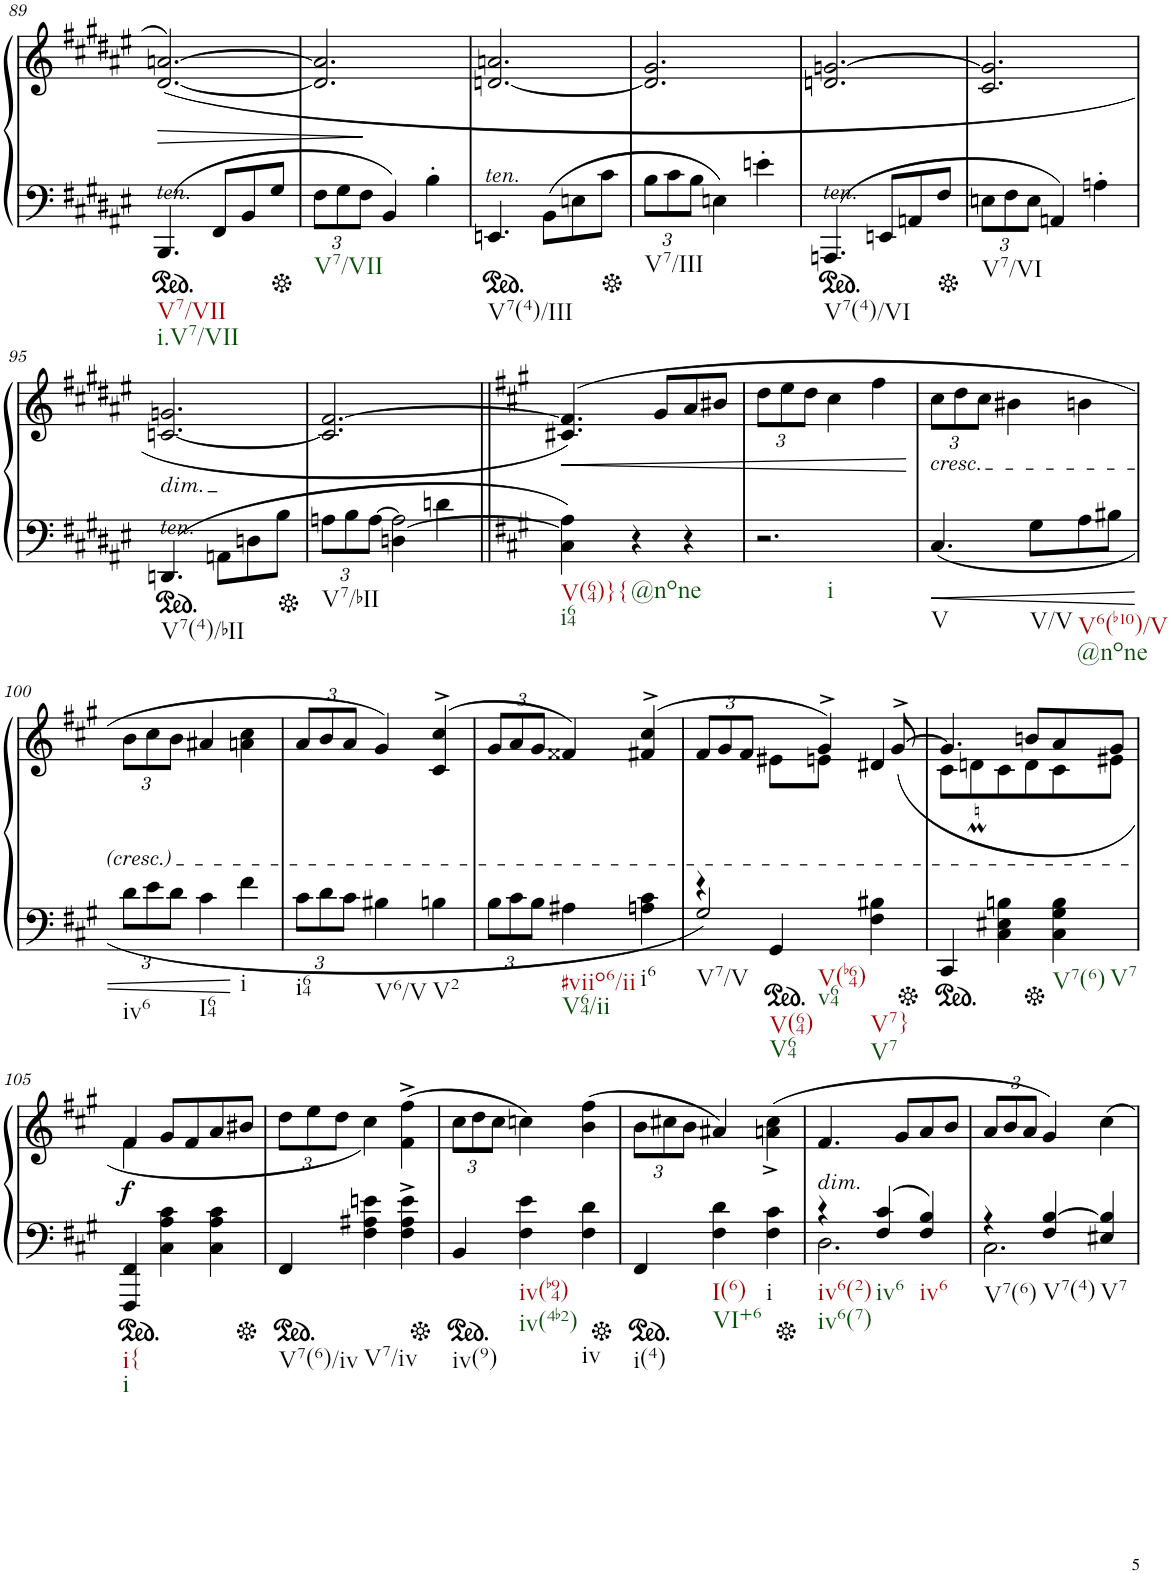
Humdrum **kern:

**kern	**dynam	**kern	**dynam
*part2	*part2	*part1	*part1
*staff2	*staff2	*staff1	*staff1
*I"Piano	*	*I"Piano	*
*I'Pno	*	*I'Pno	*
!!LO:PB:g=z
*clefF4	*	*clefG2	*
*k[f#c#g#d#a#e#]	*	*k[f#c#g#d#a#e#]	*
*M3/4	*	*M3/4	*
*ped	*	*	*
=89	=89	=89	=89
!LO:TX:a:i:t=ten.	!	!	!
!LO:TX:b:t=V7/VII	!	!	!
!LO:TX:b:t=i.V7/VII	!	!	!
!	!	!	!LO:HP:b
(4.BBB/	.	([2.d#/ [2.an/	>
8FF#/L	.	.	.
8BB/	.	.	.
8G#/J	.	.	.
=90	=90	=90	=90
*Xped	*	*	*
*Xbrackettup	*	*	*
!LO:TX:b:t=V7/VII	!	!	!
12F#\L	.	2.d#/] 2.a/]	.
12G#\	.	.	.
12F#\J	.	.	.
4BB/)	.	.	.
4B'\	.	.	.
.	.	.	]
=91	=91	=91	=91
*ped	*	*	*
!LO:TX:a:i:t=ten.	!	!	!
!LO:TX:b:t=V7(4)/III	!	!	!
4.EEn/	.	[2.dn/ 2.an/	.
(8BB\L	.	.	.
8En\	.	.	.
8c#\J	.	.	.
=92	=92	=92	=92
*Xped	*	*	*
!LO:TX:b:t=V7/III	!	!	!
12B\L	.	2.d/] 2.g#/	.
12c#\	.	.	.
12B\J	.	.	.
4En\)	.	.	.
4en'\	.	.	.
=93	=93	=93	=93
*ped	*	*	*
!LO:TX:a:i:t=ten.	!	!	!
!LO:TX:b:t=V7(4)/VI	!	!	!
(4.AAAn/	.	2.dn/ [2.gn/	.
8EEn/L	.	.	.
8AAn/	.	.	.
8F#/J	.	.	.
=94	=94	=94	=94
*Xped	*	*	*
!LO:TX:b:t=V7/VI	!	!	!
12En\L	.	2.c#/ 2.g/]	.
12F#\	.	.	.
12E\J	.	.	.
4AAn/)	.	.	.
4An'\	.	.	.
!!LO:LB:g=z
=95	=95	=95	=95
*ped	*	*	*
!	!	!LO:TX:b:i:t=dim.	!
!LO:TX:a:i:t=ten.	!	!	!
!LO:TX:b:t=V7(4)/bII	!	!	!
(4.DDn/	.	[2.cn/ 2.gn/	.
8AAn\L	.	.	.
8Dn\	.	.	.
8B\J	.	.	.
=96	=96	=96	=96
*Xped	*	*	*
*^	*	*	*
!LO:TX:b:t=V7/bII	!	!	!	!
12An\L	4ryy	.	2.c/] [2.f#/	.
12B\	.	.	.	.
[>12A\J	.	.	.	.
4Dn\	2A\_	.	.	.
4dn\	.	.	.	.
*v	*v	*	*	*
=97||	=97||	=97||	=97||
*k[f#c#g#]	*	*k[f#c#g#]	*
!LO:TX:b:t=V(64)}{	!	!	!
!LO:TX:b:t=i64	!	!	!
!	!	!	!LO:HP:b
4C#\ 4A\])	.	(4.c#X/ 4.f#/])	<
!LO:TX:b:t=@none	!	!	!
4r	.	.	.
.	.	8g#/L	.
4r	.	8a/	.
.	.	8b#X/J	.
=98	=98	=98	=98
*	*	*Xbrackettup	*
!LO:TX:b:t=i	!	!	!
2.r	.	12dd\L	.
.	.	12ee\	.
.	.	12dd\J	.
.	.	4cc#\	.
.	.	4ff#\	.
.	.	.	[
=99	=99	=99	=99
!	!	!LO:TX:b:i:t=cresc.	!
!LO:TX:b:t=V	!	!	!
!	!LO:HP:b	!	!
(4.C#/	<	12cc#\L	.
.	.	12dd\	.
.	.	12cc#\J	.
.	.	4b#X\	.
!LO:TX:b:t=V/V	!	!	!
8G#\L	.	.	.
!LO:TX:b:t=V6(b10)/V	!	!	!
!LO:TX:b:t=@none	!	!	!
8A\	.	4bn\	.
8B#X\J	.	.	.
!!LO:LB:g=z
=100	=100	=100	=100
!LO:TX:b:t=iv6	!	!	!
12d\L	.	12b\L	.
12e\	.	12cc#\	.
12d\J	.	12b\J	.
!LO:TX:b:t=I64	!	!	!
4c#\	.	4a#X/	.
!LO:TX:b:t=i	!	!	!
4f#\	[	4an\ 4cc#\	.
=101	=101	=101	=101
!LO:TX:b:t=i64	!	!	!
12c#\L	.	12a/L	.
12d\	.	12b/	.
12c#\J	.	12a/J	.
!LO:TX:b:t=V6/V	!	!	!
4B#X\	.	4g#/)	.
!LO:TX:b:t=V2	!	!	!
4Bn\	.	(>4c#/^> 4cc#/^>	.
=102	=102	=102	=102
12B\L	.	12g#/L	.
12c#\	.	12a/	.
12B\J	.	12g#/J	.
!LO:TX:b:t=#viio6/ii	!	!	!
!LO:TX:b:t=V64/ii	!	!	!
4A#X\	.	4f##X/)	.
!LO:TX:b:t=i6	!	!	!
4An\ 4c#\	.	(>4f#X/^> 4cc#/^>	.
=103	=103	=103	=103
*^	*	*^	*
!LO:TX:b:t=V7/V	!	!	!	!	!
4r	2G#/)	.	12f#/L	4.ryy	.
.	.	.	12g#/	.	.
.	.	.	12f#/J	.	.
*ped	*	*	*	*	*
!LO:TX:b:t=V(64)	!	!	!	!	!
!LO:TX:b:t=V64	!	!	!	!	!
!LO:TX:b:t=V(b64)	!	!	!	!	!
!LO:TX:b:t=v64	!	!	!	!	!
4GG#/	.	.	8e#X\L	.	.
.	.	.	8en\J	4g#^/)	.
!LO:TX:b:t=V7}	!	!	!	!	!
!LO:TX:b:t=V7	!	!	!	!	!
4F#\ 4B#X\	4ryy	.	4d#X/	.	.
.	.	.	.	([8g#^/	.
*v	*v	*	*	*	*
=104	=104	=104	=104	=104
*Xped	*	*	*	*
*ped	*	*	*	*
4CC#/	.	4.g#/]	8c#\L	.
.	.	.	8dnM\	.
4C#\ 4E#X\ 4Bn\	.	.	8c#\	.
.	.	8bn/L	8d\	.
*Xped	*	*	*	*
!LO:TX:b:t=V7(6)	!	!	!	!
!LO:TX:b:t=V7	!	!	!	!
4C#\ 4G#\ 4B\	.	8a/	8c#\	.
.	.	8g#/J	8e#X\J	.
!!LO:LB:g=z	!!
=105	=105	=105	=105	=105
*ped	*	*	*	*
!LO:TX:b:t=i{	!	!	!	!
!LO:TX:b:t=i	!	!	!	!
!	!	!	!	!LO:DY:b
4FFF#/ 4FF#/	.	4f#/	4f#\	f
4C#\ 4A\ 4c#\	.	8g#/L	2ryy	.
.	.	8f#/	.	.
4C#\ 4A\ 4c#\	.	8a/	.	.
.	.	8b#X/J	.	.
*	*	*v	*v	*
=106	=106	=106	=106
*Xped	*	*	*
*ped	*	*	*
!LO:TX:b:t=V7(6)/iv	!	!	!
4FF#/	.	12dd\L	.
.	.	12ee\	.
.	.	12dd\J	.
!LO:TX:b:t=V7/iv	!	!	!
4F#\ 4A#X\ 4en\	.	4cc#\)	.
4F#\^ 4A#\^ 4e\^	.	(4f#\^ 4ff#\^	.
=107	=107	=107	=107
*Xped	*	*	*
*ped	*	*	*
!LO:TX:b:t=iv(9)	!	!	!
4BB/	.	12cc#\L	.
.	.	12dd\	.
.	.	12cc#\J	.
!LO:TX:b:t=iv(b94)	!	!	!
!LO:TX:b:t=iv(4b2)	!	!	!
4F#\ 4e\	.	4ccn\)	.
!LO:TX:b:t=iv	!	!	!
4F#\ 4d\	.	(4b\ 4ff#\	.
=108	=108	=108	=108
*Xped	*	*	*
*ped	*	*	*
!LO:TX:b:t=i(4)	!	!	!
4FF#/	.	12b\L	.
.	.	12cc#X\	.
.	.	12b\J	.
!LO:TX:b:t=I(6)	!	!	!
!LO:TX:b:t=VI+6	!	!	!
4F#\ 4d\	.	4a#X/)	.
!LO:TX:b:t=i	!	!	!
4F#\ 4c#\	.	(4an\^< 4cc#\^<	.
=109	=109	=109	=109
*Xped	*	*	*
*^	*	*	*
!	!	!	!LO:TX:b:i:t=dim.	!
!LO:TX:b:t=iv6(2)	!	!	!	!
!LO:TX:b:t=iv6(7)	!	!	!	!
4r	2.D\	.	4.f#/	.
!LO:TX:b:t=iv6	!	!	!	!
(4F#/ 4c#/	.	.	.	.
.	.	.	8g#/L	.
!LO:TX:b:t=iv6	!	!	!	!
4F#/ 4B/)	.	.	8a/	.
.	.	.	8b/J	.
=110	=110	=110	=110	=110
!LO:TX:b:t=V7(6)	!	!	!	!
4r	2.C#\	.	12a/L	.
.	.	.	12b/	.
.	.	.	12a/J	.
!LO:TX:b:t=V7(4)	!	!	!	!
4F#/ [4B/	.	.	4g#/)	.
!LO:TX:b:t=V7	!	!	!	!
4E#X/ 4B/]	.	.	4cc#\	.
*v	*v	*	*	*
=	=	=	=
*-	*-	*-	*-
